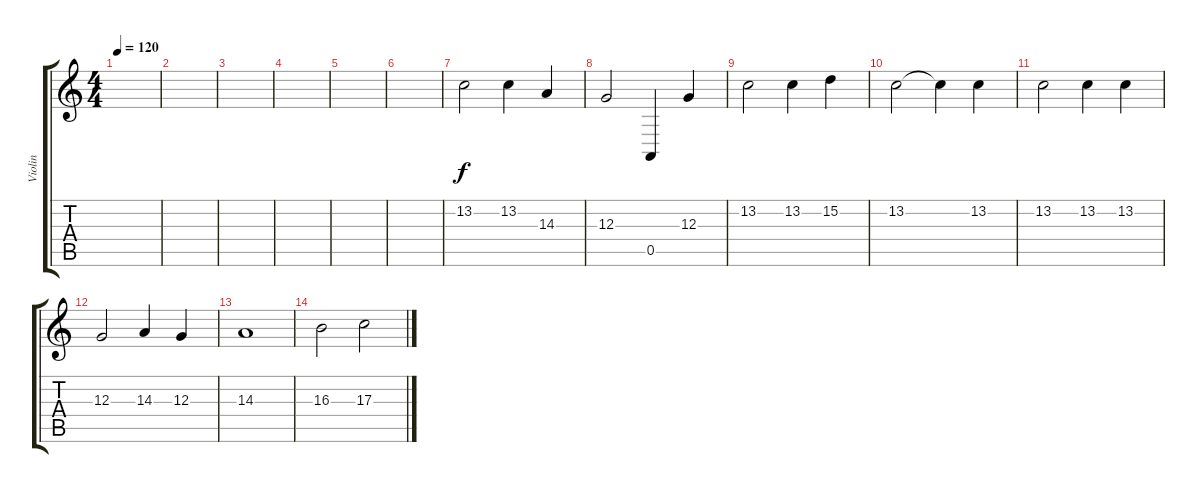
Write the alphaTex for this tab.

\track ("Violin" "Violin") {instrument violin}
\staff {score tabs}
\tuning (E4 B3 G3 D3 A2 E2) {hide}
\ts (4 4)
\tempo 120
\clef g2
\ks c
|
|
|
|
|
|
13.2.2{volume 8} 13.2.4 14.3.4 |
12.3.2{volume 10} 0.5.4 12.3.4 |
13.2.2 13.2.4 15.2.4 |
13.2.2 13.2{t}.4 13.2.4 |
13.2.2 13.2.4 13.2.4 |
12.3.2 14.3.4 12.3.4 |
14.3.1 |
16.3.2 17.3.2
